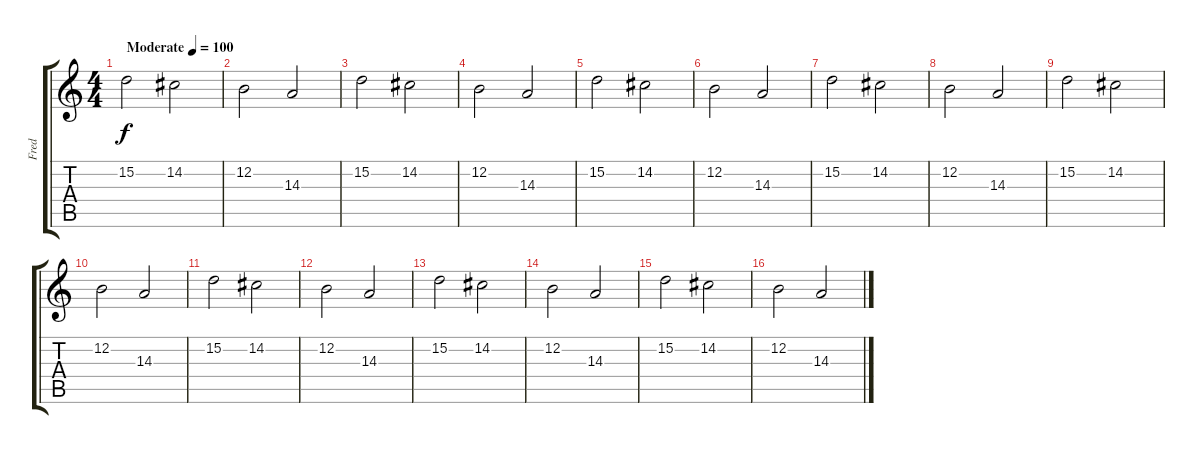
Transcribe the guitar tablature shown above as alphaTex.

\track ("Fred" "Fred") {instrument choiraahs}
\staff {score tabs}
\tuning (E4 B3 G3 D3 A2 E2) {hide}
\ts (4 4)
\tempo (100 "Moderate")
\clef g2
\ks c
15.2.2{dy f instrument choiraahs} 14.2.2 |
12.2.2 14.3.2 |
15.2.2 14.2.2 |
12.2.2 14.3.2 |
15.2.2 14.2.2 |
12.2.2 14.3.2 |
15.2.2 14.2.2 |
12.2.2 14.3.2 |
15.2.2 14.2.2 |
12.2.2 14.3.2 |
15.2.2 14.2.2 |
12.2.2 14.3.2 |
15.2.2 14.2.2 |
12.2.2 14.3.2 |
15.2.2 14.2.2 |
12.2.2 14.3.2
